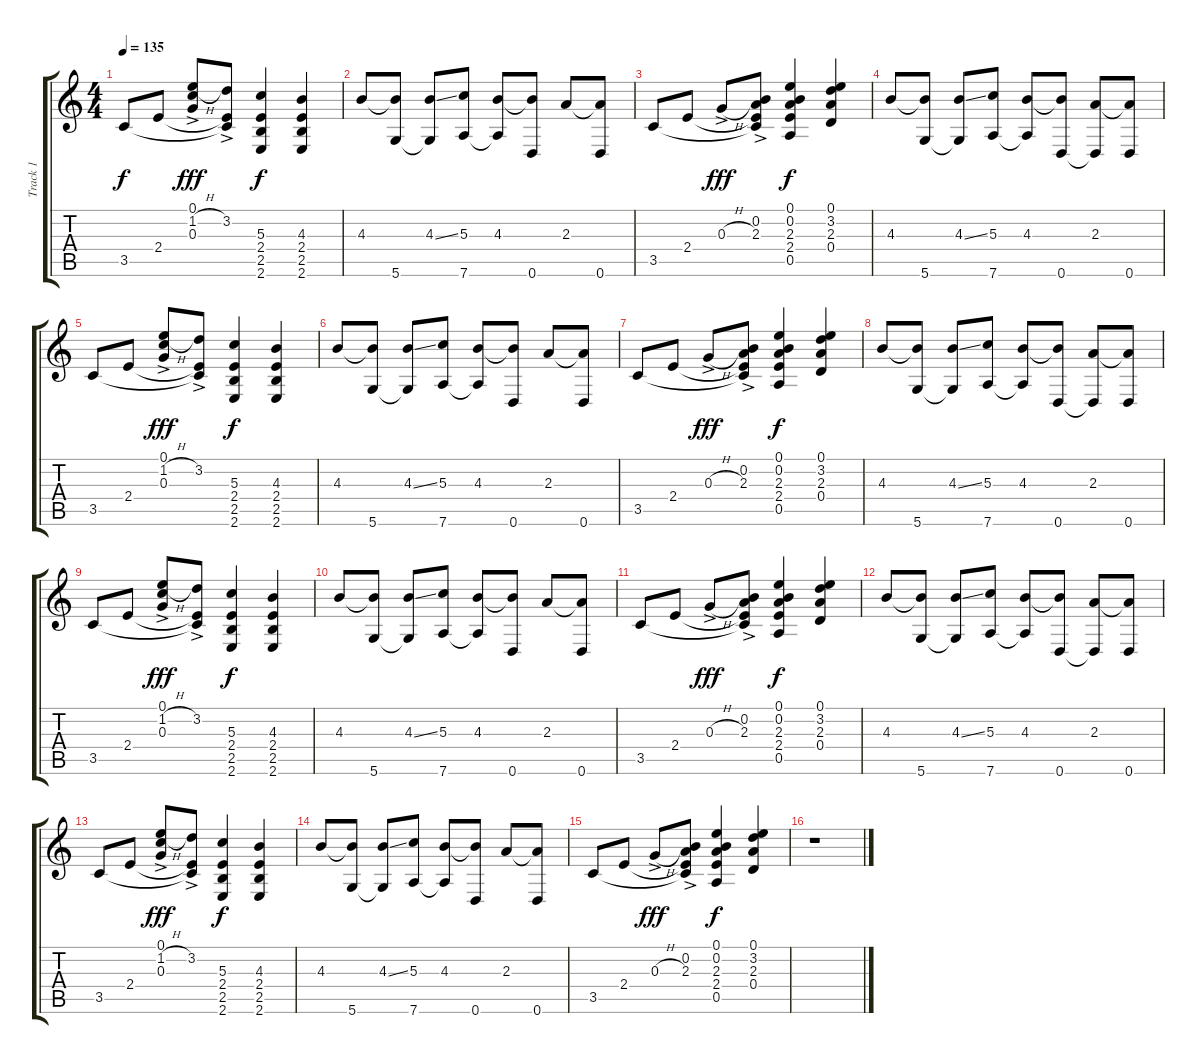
\track ("Track 1" "Track 1") {instrument distortionguitar}
\staff {score tabs}
\tuning (E4 B3 G3 D3 A2 D2) {hide}
\ts (4 4)
\tempo 135
\clef g2
\ks c
3.5.8{dy f} 2.4.8 (0.1{ac} 1.2{h ac} 0.3{ac}).8{dy fff} (3.2{ac} 2.4{t} 3.5{t}).8 (5.3 2.4 2.5 2.6).4{dy f} (4.3 2.4 2.5 2.6).4 |
4.3.8 (4.3{t} 5.6).8 (4.3{ss} 5.6{t}).8 (5.3 7.6).8 (4.3 7.6{t}).8 (4.3{t} 0.6).8 2.3.8 (2.3{t} 0.6).8 |
3.5.8 2.4.8 0.3{h ac}.8{dy fff} (0.2{ac} 2.3{ac} 2.4{t} 3.5{t}).8 (0.1 0.2 2.3 2.4 0.5).4{dy f} (0.1 3.2 2.3 0.4).4 |
4.3.8 (4.3{t} 5.6).8 (4.3{ss} 5.6{t}).8 (5.3 7.6).8 (4.3 7.6{t}).8 (4.3{t} 0.6).8 (2.3 0.6{t}).8 (2.3{t} 0.6).8 |
3.5.8 2.4.8 (0.1{ac} 1.2{h ac} 0.3{ac}).8{dy fff} (3.2{ac} 2.4{t} 3.5{t}).8 (5.3 2.4 2.5 2.6).4{dy f} (4.3 2.4 2.5 2.6).4 |
4.3.8 (4.3{t} 5.6).8 (4.3{ss} 5.6{t}).8 (5.3 7.6).8 (4.3 7.6{t}).8 (4.3{t} 0.6).8 2.3.8 (2.3{t} 0.6).8 |
3.5.8 2.4.8 0.3{h ac}.8{dy fff} (0.2{ac} 2.3{ac} 2.4{t} 3.5{t}).8 (0.1 0.2 2.3 2.4 0.5).4{dy f} (0.1 3.2 2.3 0.4).4 |
4.3.8 (4.3{t} 5.6).8 (4.3{ss} 5.6{t}).8 (5.3 7.6).8 (4.3 7.6{t}).8 (4.3{t} 0.6).8 (2.3 0.6{t}).8 (2.3{t} 0.6).8 |
3.5.8 2.4.8 (0.1{ac} 1.2{h ac} 0.3{ac}).8{dy fff} (3.2{ac} 2.4{t} 3.5{t}).8 (5.3 2.4 2.5 2.6).4{dy f} (4.3 2.4 2.5 2.6).4 |
4.3.8 (4.3{t} 5.6).8 (4.3{ss} 5.6{t}).8 (5.3 7.6).8 (4.3 7.6{t}).8 (4.3{t} 0.6).8 2.3.8 (2.3{t} 0.6).8 |
3.5.8 2.4.8 0.3{h ac}.8{dy fff} (0.2{ac} 2.3{ac} 2.4{t} 3.5{t}).8 (0.1 0.2 2.3 2.4 0.5).4{dy f} (0.1 3.2 2.3 0.4).4 |
4.3.8 (4.3{t} 5.6).8 (4.3{ss} 5.6{t}).8 (5.3 7.6).8 (4.3 7.6{t}).8 (4.3{t} 0.6).8 (2.3 0.6{t}).8 (2.3{t} 0.6).8 |
3.5.8 2.4.8 (0.1{ac} 1.2{h ac} 0.3{ac}).8{dy fff} (3.2{ac} 2.4{t} 3.5{t}).8 (5.3 2.4 2.5 2.6).4{dy f} (4.3 2.4 2.5 2.6).4 |
4.3.8 (4.3{t} 5.6).8 (4.3{ss} 5.6{t}).8 (5.3 7.6).8 (4.3 7.6{t}).8 (4.3{t} 0.6).8 2.3.8 (2.3{t} 0.6).8 |
3.5.8 2.4.8 0.3{h ac}.8{dy fff} (0.2{ac} 2.3{ac} 2.4{t} 3.5{t}).8 (0.1 0.2 2.3 2.4 0.5).4{dy f} (0.1 3.2 2.3 0.4).4 |
r.1
